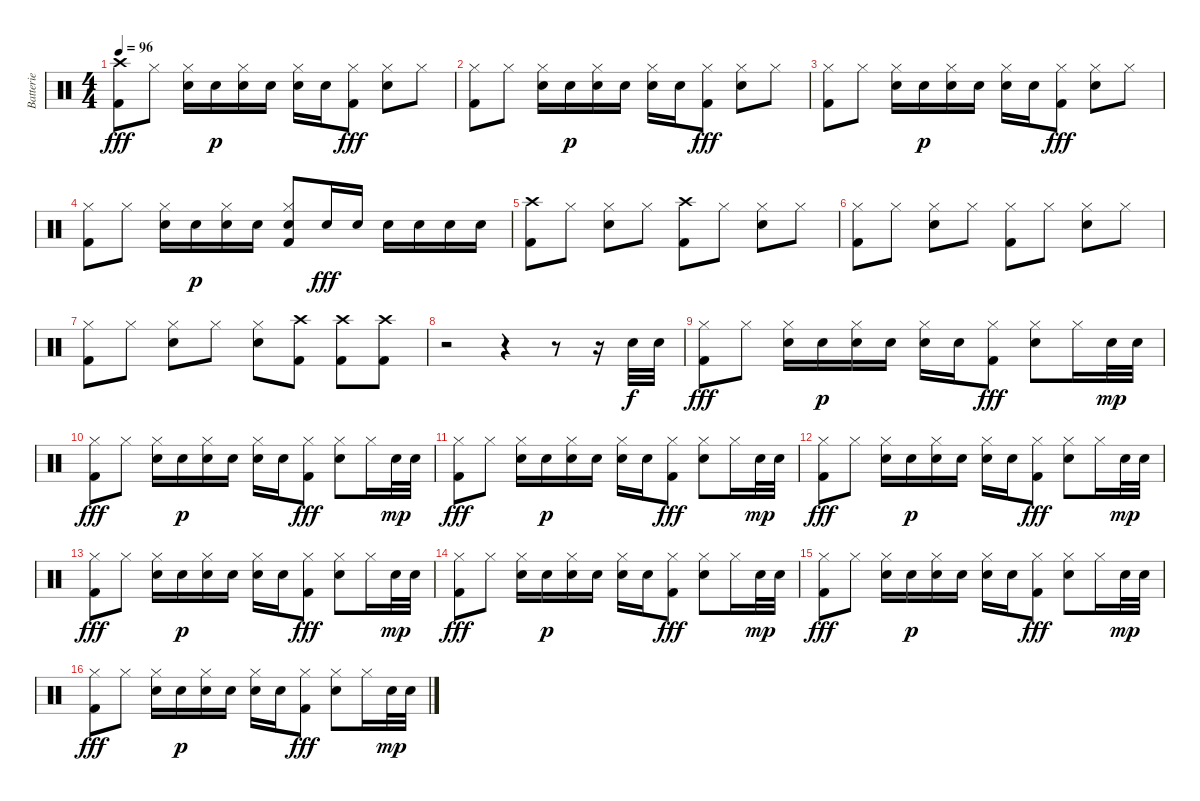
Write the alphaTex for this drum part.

\track ("Batterie" "Batterie") {instrument percussion}
\staff {score}
\articulation defaults
\ts (4 4)
\tempo 96
\clef neutral
\ks c
("Crash high (hit)" "Kick (hit) 2").8{dy fff} "Hi-Hat (closed)".8 ("Hi-Hat (closed)" "Snare (hit) 2").16 "Snare (hit) 2".16{dy p} ("Hi-Hat (closed)" "Snare (hit) 2").16 "Snare (hit) 2".16 ("Hi-Hat (closed)" "Snare (hit) 2").16 "Snare (hit) 2".16 ("Hi-Hat (closed)" "Kick (hit) 2").8{dy fff} ("Hi-Hat (closed)" "Snare (hit) 2").8 "Hi-Hat (closed)".8 |
("Hi-Hat (closed)" "Kick (hit) 2").8 "Hi-Hat (closed)".8 ("Hi-Hat (closed)" "Snare (hit) 2").16 "Snare (hit) 2".16{dy p} ("Hi-Hat (closed)" "Snare (hit) 2").16 "Snare (hit) 2".16 ("Hi-Hat (closed)" "Snare (hit) 2").16 "Snare (hit) 2".16 ("Hi-Hat (closed)" "Kick (hit) 2").8{dy fff} ("Hi-Hat (closed)" "Snare (hit) 2").8 "Hi-Hat (closed)".8 |
("Hi-Hat (closed)" "Kick (hit) 2").8 "Hi-Hat (closed)".8 ("Hi-Hat (closed)" "Snare (hit) 2").16 "Snare (hit) 2".16{dy p} ("Hi-Hat (closed)" "Snare (hit) 2").16 "Snare (hit) 2".16 ("Hi-Hat (closed)" "Snare (hit) 2").16 "Snare (hit) 2".16 ("Hi-Hat (closed)" "Kick (hit) 2").8{dy fff} ("Hi-Hat (closed)" "Snare (hit) 2").8 "Hi-Hat (closed)".8 |
("Hi-Hat (closed)" "Kick (hit) 2").8 "Hi-Hat (closed)".8 ("Hi-Hat (closed)" "Snare (hit) 2").16 "Snare (hit) 2".16{dy p} ("Hi-Hat (closed)" "Snare (hit) 2").16 "Snare (hit) 2".16 ("Hi-Hat (closed)" "Snare (hit) 2" "Kick (hit) 2").8 "Snare (hit) 2".16{dy fff} "Snare (hit) 2".16 "Snare (hit) 2".16 "Snare (hit) 2".16 "Snare (hit) 2".16 "Snare (hit) 2".16 |
("Crash high (hit)" "Kick (hit) 2").8 "Hi-Hat (closed)".8 ("Hi-Hat (closed)" "Snare (hit) 2").8 "Hi-Hat (closed)".8 ("Crash high (hit)" "Kick (hit) 2").8 "Hi-Hat (closed)".8 ("Hi-Hat (closed)" "Snare (hit) 2").8 "Hi-Hat (closed)".8 |
("Hi-Hat (closed)" "Kick (hit) 2").8 "Hi-Hat (closed)".8 ("Hi-Hat (closed)" "Snare (hit) 2").8 "Hi-Hat (closed)".8 ("Hi-Hat (closed)" "Kick (hit) 2").8 "Hi-Hat (closed)".8 ("Hi-Hat (closed)" "Snare (hit) 2").8 "Hi-Hat (closed)".8 |
("Hi-Hat (closed)" "Kick (hit) 2").8 "Hi-Hat (closed)".8 ("Hi-Hat (closed)" "Snare (hit) 2").8 "Hi-Hat (closed)".8 ("Hi-Hat (closed)" "Snare (hit) 2").8 ("Crash high (hit)" "Kick (hit) 2").8 ("Crash high (hit)" "Kick (hit) 2").8 ("Crash high (hit)" "Kick (hit) 2").8 |
r.2 r.4 r.8 r.16 "Snare (hit) 2".32{dy f} "Snare (hit) 2".32 |
("Hi-Hat (closed)" "Kick (hit) 2").8{dy fff} "Hi-Hat (closed)".8 ("Hi-Hat (closed)" "Snare (hit) 2").16 "Snare (hit) 2".16{dy p} ("Hi-Hat (closed)" "Snare (hit) 2").16 "Snare (hit) 2".16 ("Hi-Hat (closed)" "Snare (hit) 2").16 "Snare (hit) 2".16 ("Hi-Hat (closed)" "Kick (hit) 2").8{dy fff} ("Hi-Hat (closed)" "Snare (hit) 2").8 "Hi-Hat (closed)".16 "Snare (hit) 2".32{dy mp} "Snare (hit) 2".32 |
("Hi-Hat (closed)" "Kick (hit) 2").8{dy fff} "Hi-Hat (closed)".8 ("Hi-Hat (closed)" "Snare (hit) 2").16 "Snare (hit) 2".16{dy p} ("Hi-Hat (closed)" "Snare (hit) 2").16 "Snare (hit) 2".16 ("Hi-Hat (closed)" "Snare (hit) 2").16 "Snare (hit) 2".16 ("Hi-Hat (closed)" "Kick (hit) 2").8{dy fff} ("Hi-Hat (closed)" "Snare (hit) 2").8 "Hi-Hat (closed)".16 "Snare (hit) 2".32{dy mp} "Snare (hit) 2".32 |
("Hi-Hat (closed)" "Kick (hit) 2").8{dy fff} "Hi-Hat (closed)".8 ("Hi-Hat (closed)" "Snare (hit) 2").16 "Snare (hit) 2".16{dy p} ("Hi-Hat (closed)" "Snare (hit) 2").16 "Snare (hit) 2".16 ("Hi-Hat (closed)" "Snare (hit) 2").16 "Snare (hit) 2".16 ("Hi-Hat (closed)" "Kick (hit) 2").8{dy fff} ("Hi-Hat (closed)" "Snare (hit) 2").8 "Hi-Hat (closed)".16 "Snare (hit) 2".32{dy mp} "Snare (hit) 2".32 |
("Hi-Hat (closed)" "Kick (hit) 2").8{dy fff} "Hi-Hat (closed)".8 ("Hi-Hat (closed)" "Snare (hit) 2").16 "Snare (hit) 2".16{dy p} ("Hi-Hat (closed)" "Snare (hit) 2").16 "Snare (hit) 2".16 ("Hi-Hat (closed)" "Snare (hit) 2").16 "Snare (hit) 2".16 ("Hi-Hat (closed)" "Kick (hit) 2").8{dy fff} ("Hi-Hat (closed)" "Snare (hit) 2").8 "Hi-Hat (closed)".16 "Snare (hit) 2".32{dy mp} "Snare (hit) 2".32 |
("Hi-Hat (closed)" "Kick (hit) 2").8{dy fff} "Hi-Hat (closed)".8 ("Hi-Hat (closed)" "Snare (hit) 2").16 "Snare (hit) 2".16{dy p} ("Hi-Hat (closed)" "Snare (hit) 2").16 "Snare (hit) 2".16 ("Hi-Hat (closed)" "Snare (hit) 2").16 "Snare (hit) 2".16 ("Hi-Hat (closed)" "Kick (hit) 2").8{dy fff} ("Hi-Hat (closed)" "Snare (hit) 2").8 "Hi-Hat (closed)".16 "Snare (hit) 2".32{dy mp} "Snare (hit) 2".32 |
("Hi-Hat (closed)" "Kick (hit) 2").8{dy fff} "Hi-Hat (closed)".8 ("Hi-Hat (closed)" "Snare (hit) 2").16 "Snare (hit) 2".16{dy p} ("Hi-Hat (closed)" "Snare (hit) 2").16 "Snare (hit) 2".16 ("Hi-Hat (closed)" "Snare (hit) 2").16 "Snare (hit) 2".16 ("Hi-Hat (closed)" "Kick (hit) 2").8{dy fff} ("Hi-Hat (closed)" "Snare (hit) 2").8 "Hi-Hat (closed)".16 "Snare (hit) 2".32{dy mp} "Snare (hit) 2".32 |
("Hi-Hat (closed)" "Kick (hit) 2").8{dy fff} "Hi-Hat (closed)".8 ("Hi-Hat (closed)" "Snare (hit) 2").16 "Snare (hit) 2".16{dy p} ("Hi-Hat (closed)" "Snare (hit) 2").16 "Snare (hit) 2".16 ("Hi-Hat (closed)" "Snare (hit) 2").16 "Snare (hit) 2".16 ("Hi-Hat (closed)" "Kick (hit) 2").8{dy fff} ("Hi-Hat (closed)" "Snare (hit) 2").8 "Hi-Hat (closed)".16 "Snare (hit) 2".32{dy mp} "Snare (hit) 2".32 |
("Hi-Hat (closed)" "Kick (hit) 2").8{dy fff} "Hi-Hat (closed)".8 ("Hi-Hat (closed)" "Snare (hit) 2").16 "Snare (hit) 2".16{dy p} ("Hi-Hat (closed)" "Snare (hit) 2").16 "Snare (hit) 2".16 ("Hi-Hat (closed)" "Snare (hit) 2").16 "Snare (hit) 2".16 ("Hi-Hat (closed)" "Kick (hit) 2").8{dy fff} ("Hi-Hat (closed)" "Snare (hit) 2").8 "Hi-Hat (closed)".16 "Snare (hit) 2".32{dy mp} "Snare (hit) 2".32
